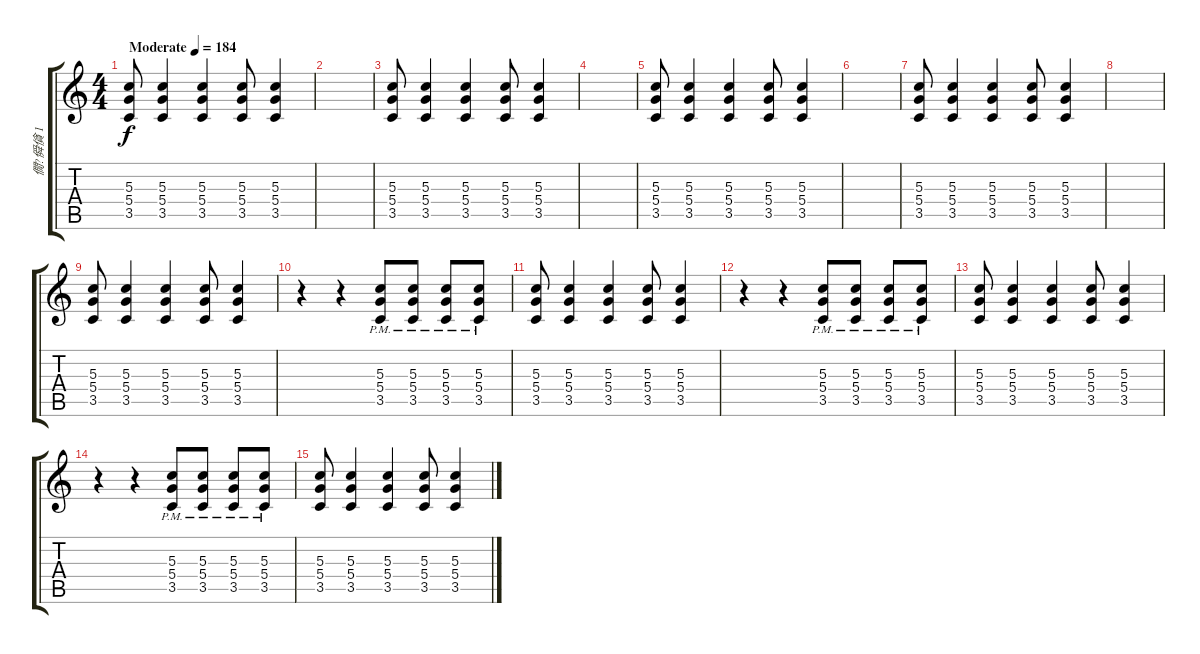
\track ("僩?僢僋 1" "僩?僢僋 1") {instrument distortionguitar}
\staff {score tabs}
\tuning (E4 B3 G3 D3 A2 D2) {hide}
\ts (4 4)
\tempo (184 "Moderate")
\clef g2
\ks c
(5.3 5.4 3.5).8{dy f instrument distortionguitar} (5.3 5.4 3.5).4 (5.3 5.4 3.5).4 (5.3 5.4 3.5).8 (5.3 5.4 3.5).4 |
|
(5.3 5.4 3.5).8 (5.3 5.4 3.5).4 (5.3 5.4 3.5).4 (5.3 5.4 3.5).8 (5.3 5.4 3.5).4 |
|
(5.3 5.4 3.5).8 (5.3 5.4 3.5).4 (5.3 5.4 3.5).4 (5.3 5.4 3.5).8 (5.3 5.4 3.5).4 |
|
(5.3 5.4 3.5).8 (5.3 5.4 3.5).4 (5.3 5.4 3.5).4 (5.3 5.4 3.5).8 (5.3 5.4 3.5).4 |
|
(5.3 5.4 3.5).8 (5.3 5.4 3.5).4 (5.3 5.4 3.5).4 (5.3 5.4 3.5).8 (5.3 5.4 3.5).4 |
r.4 r.4 (5.3{pm} 5.4{pm} 3.5{pm}).8 (5.3{pm} 5.4{pm} 3.5{pm}).8 (5.3{pm} 5.4{pm} 3.5{pm}).8 (5.3{pm} 5.4{pm} 3.5{pm}).8 |
(5.3 5.4 3.5).8 (5.3 5.4 3.5).4 (5.3 5.4 3.5).4 (5.3 5.4 3.5).8 (5.3 5.4 3.5).4 |
r.4 r.4 (5.3{pm} 5.4{pm} 3.5{pm}).8 (5.3{pm} 5.4{pm} 3.5{pm}).8 (5.3{pm} 5.4{pm} 3.5{pm}).8 (5.3{pm} 5.4{pm} 3.5{pm}).8 |
(5.3 5.4 3.5).8 (5.3 5.4 3.5).4 (5.3 5.4 3.5).4 (5.3 5.4 3.5).8 (5.3 5.4 3.5).4 |
r.4 r.4 (5.3{pm} 5.4{pm} 3.5{pm}).8 (5.3{pm} 5.4{pm} 3.5{pm}).8 (5.3{pm} 5.4{pm} 3.5{pm}).8 (5.3{pm} 5.4{pm} 3.5{pm}).8 |
(5.3 5.4 3.5).8 (5.3 5.4 3.5).4 (5.3 5.4 3.5).4 (5.3 5.4 3.5).8 (5.3 5.4 3.5).4
